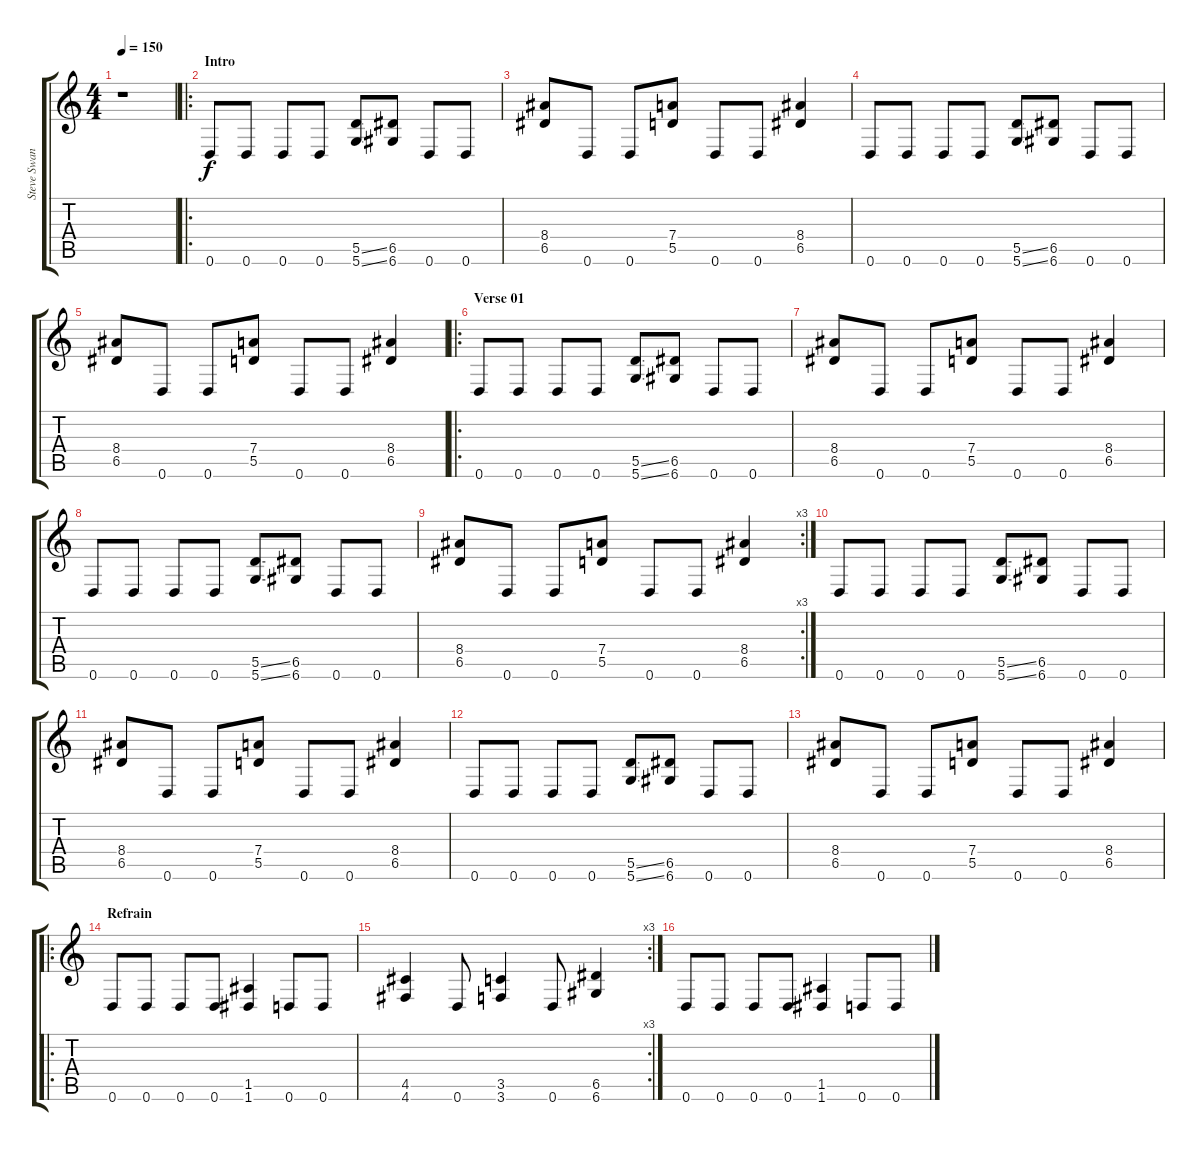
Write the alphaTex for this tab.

\track ("Steve Swanson" "Steve Swan") {instrument distortionguitar}
\staff {score tabs}
\tuning (E4 B3 G3 D3 A2 D2) {hide}
\ts (4 4)
\tempo 150
\clef g2
\ks c
r.1{dy f instrument distortionguitar} |
\ro
\section ("" "Intro")
0.6.8{volume 13} 0.6.8 0.6.8 0.6.8 (5.5{ss} 5.6{ss}).8 (6.5 6.6).8 0.6.8 0.6.8 |
(8.4 6.5).8 0.6.8 0.6.8 (7.4 5.5).8 0.6.8 0.6.8 (8.4 6.5).4 |
0.6.8 0.6.8 0.6.8 0.6.8 (5.5{ss} 5.6{ss}).8 (6.5 6.6).8 0.6.8 0.6.8 |
(8.4 6.5).8 0.6.8 0.6.8 (7.4 5.5).8 0.6.8 0.6.8 (8.4 6.5).4 |
\ro
\section ("" "Verse 01")
0.6.8{volume 16} 0.6.8 0.6.8 0.6.8 (5.5{ss} 5.6{ss}).8 (6.5 6.6).8 0.6.8 0.6.8 |
(8.4 6.5).8 0.6.8 0.6.8 (7.4 5.5).8 0.6.8 0.6.8 (8.4 6.5).4 |
0.6.8 0.6.8 0.6.8 0.6.8 (5.5{ss} 5.6{ss}).8 (6.5 6.6).8 0.6.8 0.6.8 |
\rc 3
(8.4 6.5).8 0.6.8 0.6.8 (7.4 5.5).8 0.6.8 0.6.8 (8.4 6.5).4 |
0.6.8 0.6.8 0.6.8 0.6.8 (5.5{ss} 5.6{ss}).8 (6.5 6.6).8 0.6.8 0.6.8 |
(8.4 6.5).8 0.6.8 0.6.8 (7.4 5.5).8 0.6.8 0.6.8 (8.4 6.5).4 |
0.6.8 0.6.8 0.6.8 0.6.8 (5.5{ss} 5.6{ss}).8 (6.5 6.6).8 0.6.8 0.6.8 |
(8.4 6.5).8 0.6.8 0.6.8 (7.4 5.5).8 0.6.8 0.6.8 (8.4 6.5).4 |
\ro
\section ("" "Refrain")
0.6.8 0.6.8 0.6.8 0.6.8 (1.5 1.6).4 0.6.8 0.6.8 |
\rc 3
(4.5 4.6).4 0.6.8 (3.5 3.6).4 0.6.8 (6.5 6.6).4 |
0.6.8 0.6.8 0.6.8 0.6.8 (1.5 1.6).4 0.6.8 0.6.8
